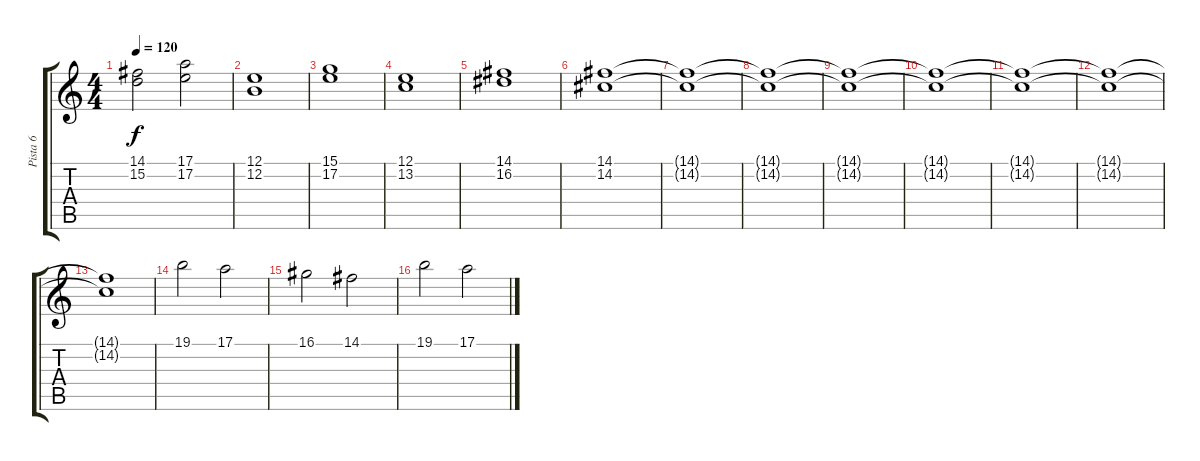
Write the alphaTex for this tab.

\track ("Pista 6" "Pista 6") {instrument stringensemble1}
\staff {score tabs}
\tuning (E4 B3 G3 D3 A2 E2) {hide}
\ts (4 4)
\tempo 120
\clef g2
\ks c
(14.1 15.2).2{dy f} (17.1 17.2).2 |
(12.1 12.2).1 |
(15.1 17.2).1 |
(12.1 13.2).1 |
(14.1 16.2).1 |
(14.1 14.2).1 |
(14.1{t} 14.2{t}).1 |
(14.1{t} 14.2{t}).1 |
(14.1{t} 14.2{t}).1 |
(14.1{t} 14.2{t}).1 |
(14.1{t} 14.2{t}).1 |
(14.1{t} 14.2{t}).1 |
(14.1{t} 14.2{t}).1 |
19.1.2{volume 16} 17.1.2 |
16.1.2 14.1.2 |
19.1.2 17.1.2
